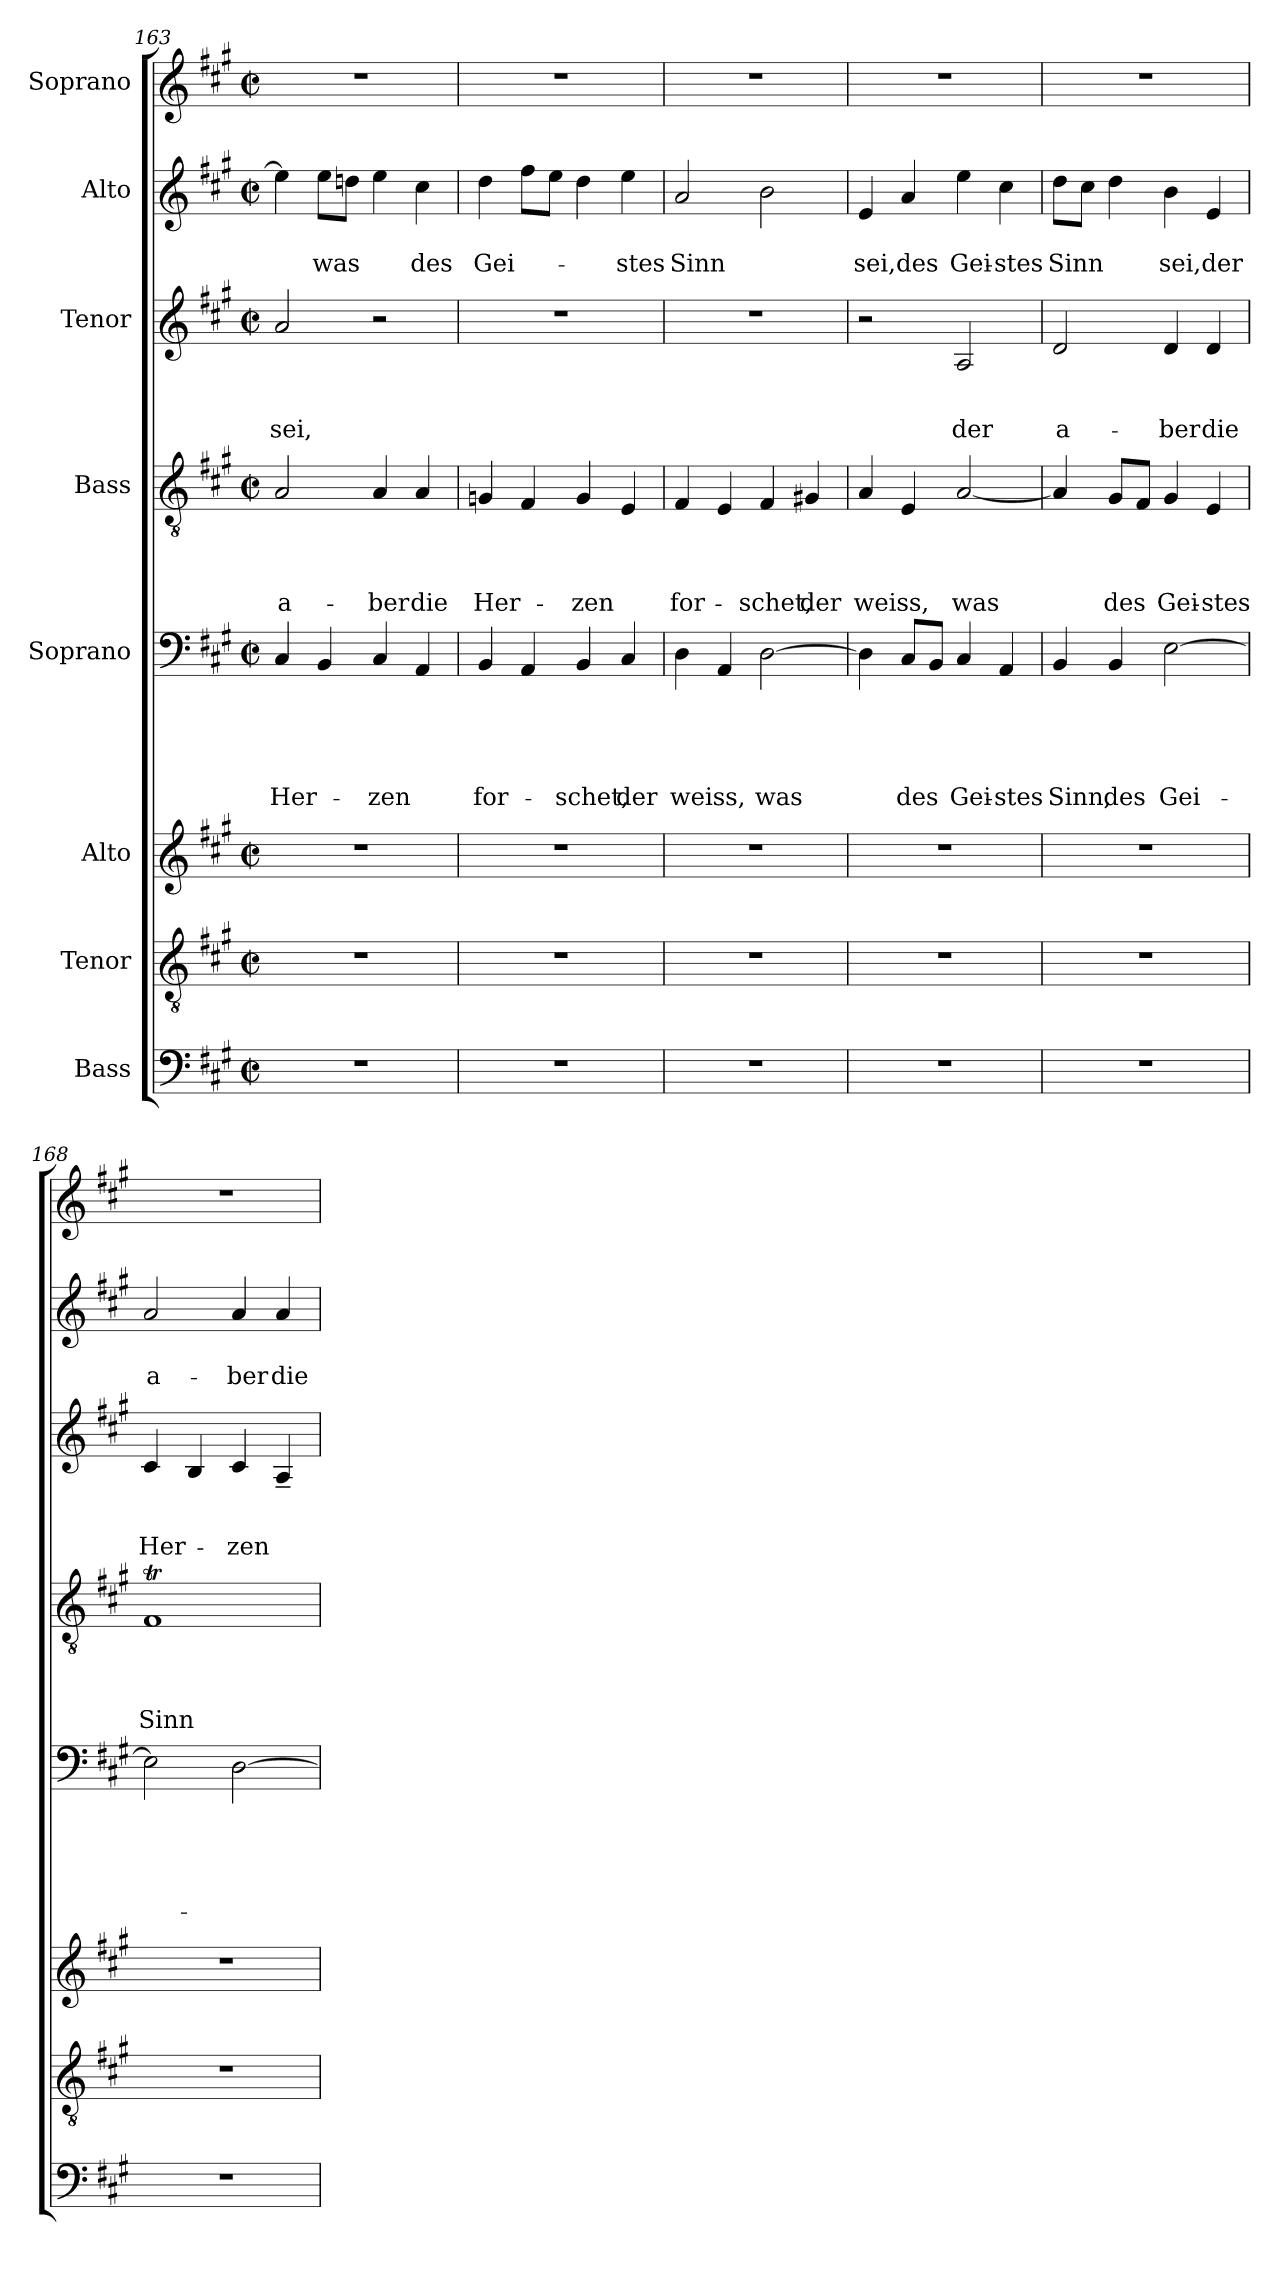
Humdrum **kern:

**kern	**kern	**kern	**kern	**text	**text	**text	**text	**text	**kern	**text	**text	**text	**text	**kern	**text	**text	**text	**kern	**text	**text	**kern
*part8	*part7	*part6	*part5	*part5	*part5	*part5	*part5	*part5	*part4	*part4	*part4	*part4	*part4	*part3	*part3	*part3	*part3	*part2	*part2	*part2	*part1
*staff8	*staff7	*staff6	*staff5	*staff5	*staff5	*staff5	*staff5	*staff5	*staff4	*staff4	*staff4	*staff4	*staff4	*staff3	*staff3	*staff3	*staff3	*staff2	*staff2	*staff2	*staff1
*I"Bass	*I"Tenor	*I"Alto	*I"Soprano	*	*	*	*	*	*I"Bass	*	*	*	*	*I"Tenor	*	*	*	*I"Alto	*	*	*I"Soprano
*clefF4	*clefGv2	*clefG2	*clefF4	*	*	*	*	*	*clefGv2	*	*	*	*	*clefG2	*	*	*	*clefG2	*	*	*clefG2
*k[f#c#g#]	*k[f#c#g#]	*k[f#c#g#]	*k[f#c#g#]	*	*	*	*	*	*k[f#c#g#]	*	*	*	*	*k[f#c#g#]	*	*	*	*k[f#c#g#]	*	*	*k[f#c#g#]
*A:	*A:	*A:	*A:	*	*	*	*	*	*A:	*	*	*	*	*A:	*	*	*	*A:	*	*	*A:
*M2/2	*M2/2	*M2/2	*M2/2	*	*	*	*	*	*M2/2	*	*	*	*	*M2/2	*	*	*	*M2/2	*	*	*M2/2
*met(c|)	*met(c|)	*met(c|)	*met(c|)	*	*	*	*	*	*met(c|)	*	*	*	*	*met(c|)	*	*	*	*met(c|)	*	*	*met(c|)
=163	=163	=163	=163	=163	=163	=163	=163	=163	=163	=163	=163	=163	=163	=163	=163	=163	=163	=163	=163	=163	=163
!	!	!	!	!	!	!	!	!LO:LY:b	!	!	!	!	!LO:LY:b	!	!	!	!LO:LY:b	!	!	!	!
1r	1r	1r	4C#/	.	.	.	.	Her-	2A/	.	.	.	a-	2a/	.	.	sei,	4ee\]	.	.	1r
!	!	!	!	!	!	!	!	!	!	!	!	!	!	!	!	!	!	!	!	!LO:LY:b	!
.	.	.	4BB/	.	.	.	.	.	.	.	.	.	.	.	.	.	.	8ee\L	.	was	.
.	.	.	.	.	.	.	.	.	.	.	.	.	.	.	.	.	.	8ddn\J	.	.	.
!	!	!	!	!	!	!	!	!LO:LY:b	!	!	!	!	!LO:LY:b	!	!	!	!	!	!	!	!
.	.	.	4C#/	.	.	.	.	-zen	4A/	.	.	.	-ber	2r	.	.	.	4ee\	.	.	.
!	!	!	!	!	!	!	!	!	!	!	!	!	!LO:LY:b	!	!	!	!	!	!	!LO:LY:b	!
.	.	.	4AA/	.	.	.	.	.	4A/	.	.	.	die	.	.	.	.	4cc#\	.	des	.
=164	=164	=164	=164	=164	=164	=164	=164	=164	=164	=164	=164	=164	=164	=164	=164	=164	=164	=164	=164	=164	=164
!	!	!	!	!	!	!	!	!LO:LY:b	!	!	!	!	!LO:LY:b	!	!	!	!	!	!	!LO:LY:b	!
1r	1r	1r	4BB/	.	.	.	.	for-	4Gn/	.	.	.	Her-	1r	.	.	.	4dd\	.	Gei-	1r
.	.	.	4AA/	.	.	.	.	.	4F#/	.	.	.	.	.	.	.	.	8ff#\L	.	.	.
.	.	.	.	.	.	.	.	.	.	.	.	.	.	.	.	.	.	8ee\J	.	.	.
!	!	!	!	!	!	!	!	!LO:LY:b	!	!	!	!	!LO:LY:b	!	!	!	!	!	!	!	!
.	.	.	4BB/	.	.	.	.	-schet,	4G/	.	.	.	-zen	.	.	.	.	4dd\	.	.	.
!	!	!	!	!	!	!	!	!LO:LY:b	!	!	!	!	!	!	!	!	!	!	!	!LO:LY:b	!
.	.	.	4C#/	.	.	.	.	der	4E/	.	.	.	.	.	.	.	.	4ee\	.	-stes	.
=165	=165	=165	=165	=165	=165	=165	=165	=165	=165	=165	=165	=165	=165	=165	=165	=165	=165	=165	=165	=165	=165
!	!	!	!	!	!	!	!	!LO:LY:b	!	!	!	!	!LO:LY:b	!	!	!	!	!	!	!LO:LY:b	!
1r	1r	1r	4D\	.	.	.	.	weiss,	4F#/	.	.	.	for-	1r	.	.	.	2a/	.	Sinn	1r
.	.	.	4AA/	.	.	.	.	.	4E/	.	.	.	.	.	.	.	.	.	.	.	.
!	!	!	!	!	!	!	!	!LO:LY:b	!	!	!	!	!LO:LY:b	!	!	!	!	!	!	!	!
.	.	.	[>2D\	.	.	.	.	was	4F#/	.	.	.	-schet,	.	.	.	.	2b\	.	.	.
!	!	!	!	!	!	!	!	!	!	!	!	!	!LO:LY:b	!	!	!	!	!	!	!	!
.	.	.	.	.	.	.	.	.	4G#X/	.	.	.	der	.	.	.	.	.	.	.	.
=166	=166	=166	=166	=166	=166	=166	=166	=166	=166	=166	=166	=166	=166	=166	=166	=166	=166	=166	=166	=166	=166
!	!	!	!	!	!	!	!	!	!	!	!	!	!LO:LY:b	!	!	!	!	!	!	!LO:LY:b	!
1r	1r	1r	4D\]	.	.	.	.	.	4A/	.	.	.	weiss,	2r	.	.	.	4e/	.	sei,	1r
!	!	!	!	!	!	!	!	!LO:LY:b	!	!	!	!	!	!	!	!	!	!	!	!LO:LY:b	!
.	.	.	8C#/L	.	.	.	.	des	4E/	.	.	.	.	.	.	.	.	4a/	.	des	.
.	.	.	8BB/J	.	.	.	.	.	.	.	.	.	.	.	.	.	.	.	.	.	.
!	!	!	!	!	!	!	!	!LO:LY:b	!	!	!	!	!LO:LY:b	!	!	!	!LO:LY:b	!	!	!LO:LY:b	!
.	.	.	4C#/	.	.	.	.	Gei-	[<2A/	.	.	.	was	2A/	.	.	der	4ee\	.	Gei-	.
!	!	!	!	!	!	!	!	!LO:LY:b:rj	!	!	!	!	!	!	!	!	!	!	!	!LO:LY:b:rj	!
.	.	.	4AA/	.	.	.	.	-stes	.	.	.	.	.	.	.	.	.	4cc#\	.	-stes	.
=167	=167	=167	=167	=167	=167	=167	=167	=167	=167	=167	=167	=167	=167	=167	=167	=167	=167	=167	=167	=167	=167
!	!	!	!	!	!	!	!	!LO:LY:b	!	!	!	!	!	!	!	!	!LO:LY:b	!	!	!LO:LY:b	!
1r	1r	1r	4BB/	.	.	.	.	Sinn,	4A/]	.	.	.	.	2d/	.	.	a-	8dd\L	.	Sinn	1r
.	.	.	.	.	.	.	.	.	.	.	.	.	.	.	.	.	.	8cc#\J	.	.	.
!	!	!	!	!	!	!	!	!LO:LY:b	!	!	!	!	!LO:LY:b	!	!	!	!	!	!	!	!
.	.	.	4BB/	.	.	.	.	des	8G#/L	.	.	.	des	.	.	.	.	4dd\	.	.	.
.	.	.	.	.	.	.	.	.	8F#/J	.	.	.	.	.	.	.	.	.	.	.	.
!	!	!	!	!	!	!	!	!LO:LY:b	!	!	!	!	!LO:LY:b	!	!	!	!LO:LY:b	!	!	!LO:LY:b	!
.	.	.	[>2E\	.	.	.	.	Gei-	4G#/	.	.	.	Gei-	4d/	.	.	-ber	4b\	.	sei,	.
!	!	!	!	!	!	!	!	!	!	!	!	!	!LO:LY:b:rj	!	!	!	!LO:LY:b	!	!	!LO:LY:b	!
.	.	.	.	.	.	.	.	.	4E/	.	.	.	-stes	4d/	.	.	die	4e/	.	der	.
=168	=168	=168	=168	=168	=168	=168	=168	=168	=168	=168	=168	=168	=168	=168	=168	=168	=168	=168	=168	=168	=168
!	!	!	!	!	!	!	!	!	!	!	!	!	!LO:LY:b	!	!	!	!LO:LY:b	!	!	!LO:LY:b	!
1r	1r	1r	2E\]	.	.	.	.	.	1F#T	.	.	.	Sinn	4c#/	.	.	Her-	2a/	.	a-	1r
.	.	.	.	.	.	.	.	.	.	.	.	.	.	4B/	.	.	.	.	.	.	.
!	!	!	!	!	!	!	!	!	!	!	!	!	!	!	!	!	!LO:LY:b	!	!	!LO:LY:b	!
.	.	.	[>2D\	.	.	.	.	.	.	.	.	.	.	4c#/	.	.	-zen	4a/	.	-ber	.
!	!	!	!	!	!	!	!	!	!	!	!	!	!	!	!	!	!	!	!	!LO:LY:b	!
.	.	.	.	.	.	.	.	.	.	.	.	.	.	4A~</	.	.	.	4a/	.	die	.
=	=	=	=	=	=	=	=	=	=	=	=	=	=	=	=	=	=	=	=	=	=
*-	*-	*-	*-	*-	*-	*-	*-	*-	*-	*-	*-	*-	*-	*-	*-	*-	*-	*-	*-	*-	*-
